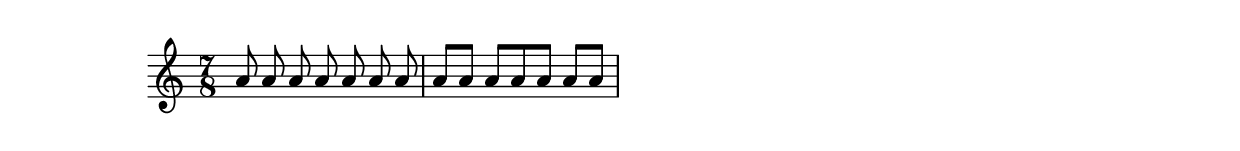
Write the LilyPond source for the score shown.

% DO NOT EDIT this file manually; it is automatically
% generated from Documentation/snippets/new
% Make any changes in Documentation/snippets/new/
% and then run scripts/auxiliar/makelsr.py
%
% This file is in the public domain.
%% Note: this file works from version 2.14.0
\version "2.14.0"

\header {
%% Translation of GIT committish: 6977ddc9a3b63ea810eaecb864269c7d847ccf98
  texidoces = "
No está especificada ninguna agrupación predeterminada automática
de las barras para el compás de 7/8, de forma que si se requieren
barras automáticas se debe especificar la forma de agrupamiento.
Por ejemplo, para agrupar todas las barras en la forma 2-3-2 en el
compás de 7/8, especificamos los finales de barra en 2/8 y 5/8:

"
  doctitlees = "Agrupamiento de las barras en el compás de 7/8"


%% Translation of GIT committish: 0a868be38a775ecb1ef935b079000cebbc64de40
texidocde = "
Es gibt keine automatischen Balkengruppen für 7/8-Takte.  Wenn diese
Taktart benötigt wird, müssen die Gruppierungen definiert werden.  Um
beispielsweise alle Noten in 2/8-3/8-2/8 aufzuteilen, müssen Balkenenden
für 2/8 und 5/8 definiert werden:

"
  doctitlede = "Balkengruppen für 7/8-Takte"


%% Translation of GIT committish: 548076f550a2b7fb09f1260f0e5e2bb028ad396c
  texidocfr = "
Aucune règle de ligature automatique n'est disponible pour une mesure à
7/8.  Il faudra donc, en pareil cas, définir vous-même les règles de
regroupement.  Pour, par exemple, ligaturer sur la base de 2/8-3/8-2/8,
il faudra donc définir les terminaisons de 2/8 et 5/8 :

"
  doctitlefr = "Règle de ligature dans une mesure à 7/8"

  lsrtags = "rhythms"
  texidoc = "
There is no default beat structure specified for 7/8 time,
so if automatic beams are required the structure must be specified.  For
example, to group all beams 2-3-2 in 7/8 time, specify the
beat structure to be (2 3 2):
"
  doctitle = "Beam grouping in 7/8 time"
} % begin verbatim


\relative c'' {
  \time 7/8
  % rhythm 2-3-2
  a8 a a a a a a
  \set Score.beatStructure = #'(2 3 2)
  a8 a a a a a a
}
